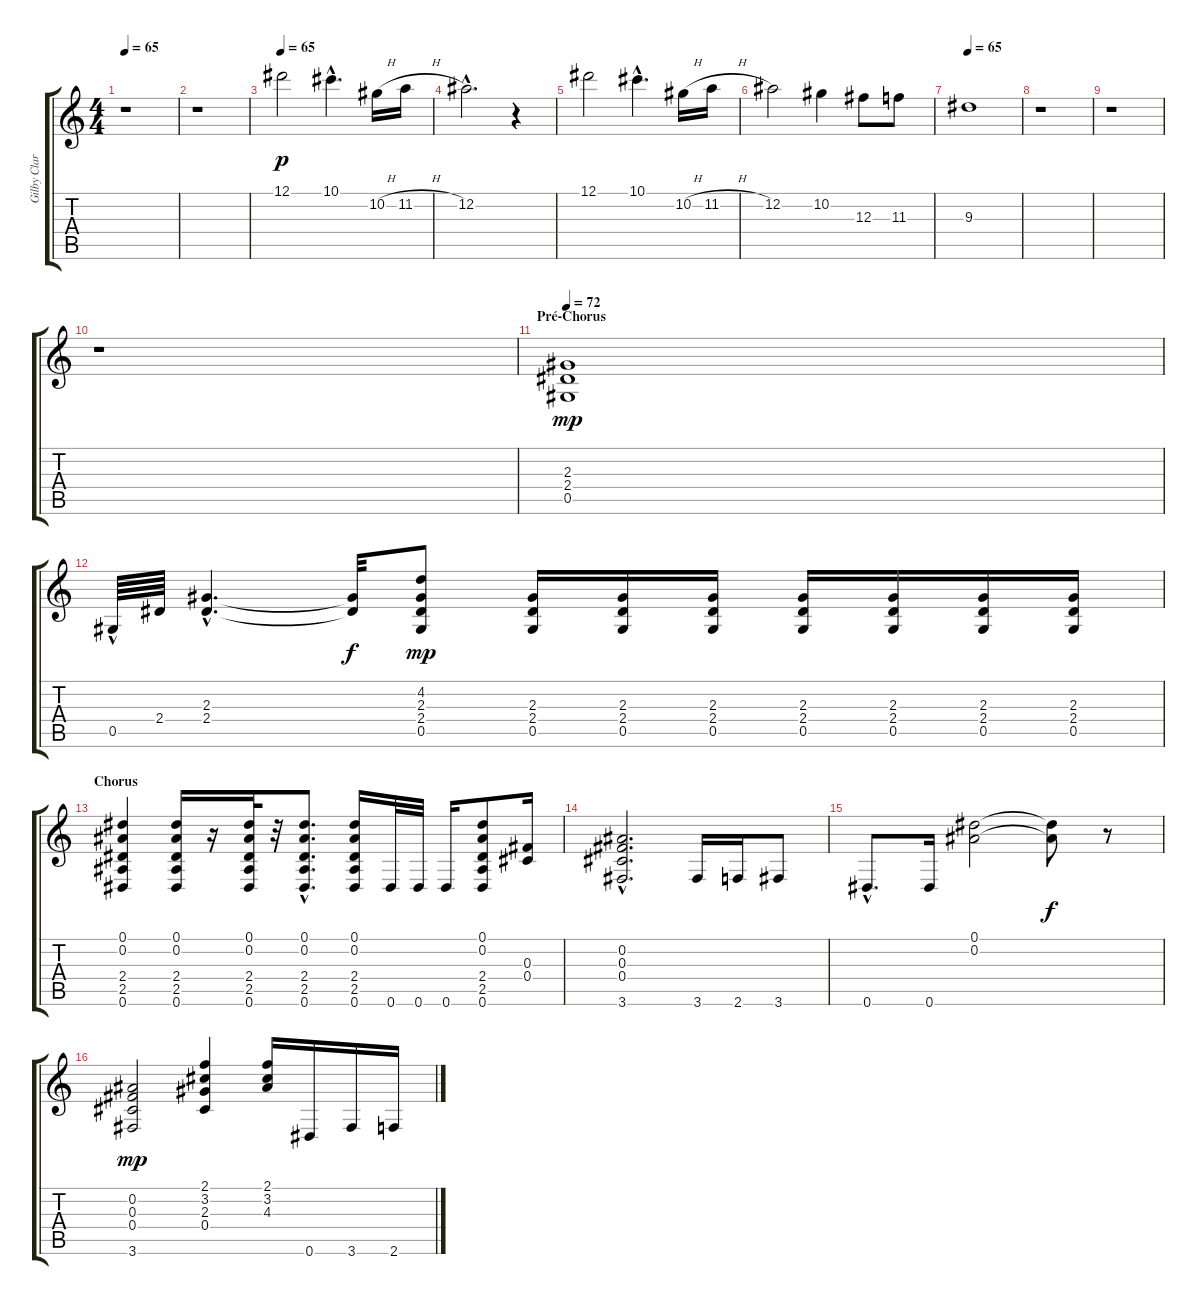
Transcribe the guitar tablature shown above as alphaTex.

\track ("Gilby Clarke" "Gilby Clar") {instrument overdrivenguitar}
\staff {score tabs}
\tuning (Eb4 Bb3 Gb3 Db3 Ab2 Eb2) {hide}
\ts (4 4)
\tempo 65
\clef g2
\ks c
r.1{dy p} |
r.1 |
\tempo 65
12.1.2 10.1{hac}.4{d} 10.2{h}.16 11.2{h}.16 |
12.2{hac}.2{d} r.4 |
12.1.2 10.1{hac}.4{d} 10.2{h}.16 11.2{h}.16 |
12.2.2 10.2.4 12.3.8 11.3.8 |
\tempo 65
9.3.1 |
r.1 |
r.1 |
r.1 |
\section ("" "Pré-Chorus")
\tempo 72
(2.3 2.4 0.5).1{dy mp} |
0.5{hac}.64 2.4.64 (2.3{hac} 2.4{hac}).4{d} (2.3{t} 2.4{t}).32{dy f} (4.2 2.3 2.4 0.5).8{dy mp} (2.3 2.4 0.5).16 (2.3 2.4 0.5).16 (2.3 2.4 0.5).16 (2.3 2.4 0.5).16 (2.3 2.4 0.5).16 (2.3 2.4 0.5).16 (2.3 2.4 0.5).16 |
\section ("" "Chorus")
(0.1 0.2 2.4 2.5 0.6).4 (0.1 0.2 2.4 2.5 0.6).16 r.16 (0.1 0.2 2.4 2.5 0.6).32 r.32 (0.1{hac} 0.2{hac} 2.4{hac} 2.5{hac} 0.6{hac}).8{d} (0.1 0.2 2.4 2.5 0.6).16 0.6.32 0.6.32 0.6.16 (0.1 0.2 2.4 2.5 0.6).8 (0.3 0.4).16 |
(0.2{hac} 0.3{hac} 0.4{hac} 3.6{hac}).2{d} 3.6.16 2.6.16 3.6.8 |
0.6{hac}.8{d} 0.6.16 (0.1 0.2).2 (0.1{t} 0.2{t}).8{dy f} r.8 |
(0.2 0.3 0.4 3.6).2{dy mp} (2.1 3.2 2.3 0.4).4 (2.1 3.2 4.3).16 0.6.16 3.6.16 2.6.16
